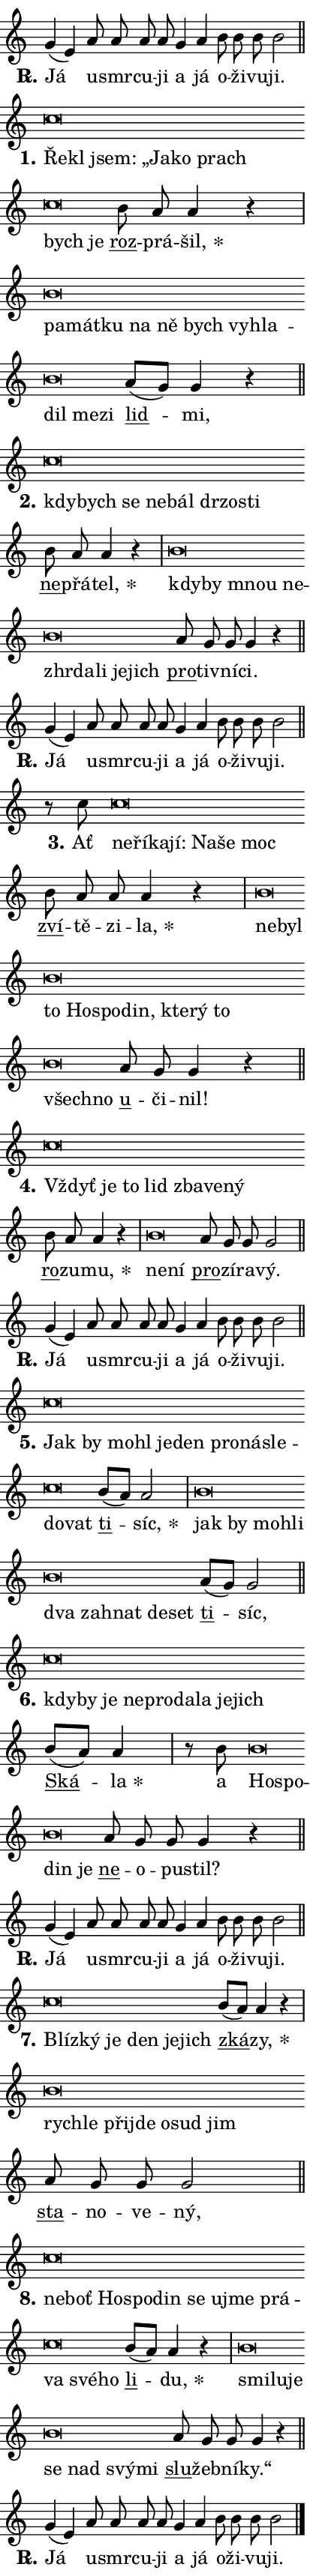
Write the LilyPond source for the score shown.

\version "2.24.0"
\header { tagline = "" }
\paper {
  indent = 0\cm
  top-margin = 0\cm
  right-margin = 0.13\cm % to fit lyric hyphens
  bottom-margin = 0\cm
  left-margin = 0\cm
  paper-width = 7\cm
  page-breaking = #ly:one-page-breaking
  system-system-spacing.basic-distance = #11
  score-system-spacing.basic-distance = #11
  ragged-last = ##f
}


%% Author: Thomas Morley
%% https://lists.gnu.org/archive/html/lilypond-user/2020-05/msg00002.html
#(define (line-position grob)
"Returns position of @var[grob} in current system:
   @code{'start}, if at first time-step
   @code{'end}, if at last time-step
   @code{'middle} otherwise
"
  (let* ((col (ly:item-get-column grob))
         (ln (ly:grob-object col 'left-neighbor))
         (rn (ly:grob-object col 'right-neighbor))
         (col-to-check-left (if (ly:grob? ln) ln col))
         (col-to-check-right (if (ly:grob? rn) rn col))
         (break-dir-left
           (and
             (ly:grob-property col-to-check-left 'non-musical #f)
             (ly:item-break-dir col-to-check-left)))
         (break-dir-right
           (and
             (ly:grob-property col-to-check-right 'non-musical #f)
             (ly:item-break-dir col-to-check-right))))
        (cond ((eqv? 1 break-dir-left) 'start)
              ((eqv? -1 break-dir-right) 'end)
              (else 'middle))))

#(define (tranparent-at-line-position vctor)
  (lambda (grob)
  "Relying on @code{line-position} select the relevant enry from @var{vctor}.
Used to determine transparency,"
    (case (line-position grob)
      ((end) (not (vector-ref vctor 0)))
      ((middle) (not (vector-ref vctor 1)))
      ((start) (not (vector-ref vctor 2))))))

noteHeadBreakVisibility =
#(define-music-function (break-visibility)(vector?)
"Makes @code{NoteHead}s transparent relying on @var{break-visibility}"
#{
  \override NoteHead.transparent =
    #(tranparent-at-line-position break-visibility)
#})

#(define delete-ledgers-for-transparent-note-heads
  (lambda (grob)
    "Reads whether a @code{NoteHead} is transparent.
If so this @code{NoteHead} is removed from @code{'note-heads} from
@var{grob}, which is supposed to be @code{LedgerLineSpanner}.
As a result ledgers are not printed for this @code{NoteHead}"
    (let* ((nhds-array (ly:grob-object grob 'note-heads))
           (nhds-list
             (if (ly:grob-array? nhds-array)
                 (ly:grob-array->list nhds-array)
                 '()))
           ;; Relies on the transparent-property being done before
           ;; Staff.LedgerLineSpanner.after-line-breaking is executed.
           ;; This is fragile ...
           (to-keep
             (remove
               (lambda (nhd)
                 (ly:grob-property nhd 'transparent #f))
               nhds-list)))
      ;; TODO find a better method to iterate over grob-arrays, similiar
      ;; to filter/remove etc for lists
      ;; For now rebuilt from scratch
      (set! (ly:grob-object grob 'note-heads)  '())
      (for-each
        (lambda (nhd)
          (ly:pointer-group-interface::add-grob grob 'note-heads nhd))
        to-keep))))

squashNotes = {
  \override NoteHead.X-extent = #'(-0.2 . 0.2)
  \override NoteHead.Y-extent = #'(-0.75 . 0)
  \override NoteHead.stencil =
    #(lambda (grob)
       (let ((pos (ly:grob-property grob 'staff-position)))
         (begin
           (if (< pos -7) (display "ERROR: Lower brevis then expected\n") (display ""))
           (if (<= pos -6) ly:text-interface::print ly:note-head::print))))
}
unSquashNotes = {
  \revert NoteHead.X-extent
  \revert NoteHead.Y-extent
  \revert NoteHead.stencil
}

hideNotes = \noteHeadBreakVisibility #begin-of-line-visible
unHideNotes = \noteHeadBreakVisibility #all-visible

% work-around for resetting accidentals
% https://lilypond.org/doc/v2.23/Documentation/notation/displaying-rhythms#unmetered-music
cadenzaMeasure = {
  \cadenzaOff
  \partial 1024 s1024
  \cadenzaOn
}

#(define-markup-command (accent layout props text) (markup?)
  "Underline accented syllable"
  (interpret-markup layout props
    #{\markup \override #'(offset . 4.3) \underline { #text }#}))

responsum = \markup \concat {
  "R" \hspace #-1.05 \path #0.1 #'((moveto 0 0.07) (lineto 0.9 0.8)) \hspace #0.05 "."
}

spaceSize = #0.6828661417322834 % exact space size for TeX Gyre Schola

\layout {
  \context {
    \Staff
    \remove "Time_signature_engraver"
    \override LedgerLineSpanner.after-line-breaking = #delete-ledgers-for-transparent-note-heads
  }
  \context {
    \Lyrics {
      \override LyricSpace.minimum-distance = \spaceSize
      \override LyricText.font-name = #"TeX Gyre Schola"
      \override LyricText.font-size = 1
      \override StanzaNumber.font-name = #"TeX Gyre Schola Bold"
      \override StanzaNumber.font-size = 1
    }
  }
  \context {
    \Score 
    \override NoteHead.text =
      #(lambda (grob) 
        (let ((pos (ly:grob-property grob 'staff-position)))
          #{\markup {
            \combine
              \halign #-0.55 \raise #(if (= pos -6) 0 0.5) \override #'(thickness . 2) \draw-line #'(3.2 . 0)
              \musicglyph "noteheads.sM1"
          }#}))
  }
}

% magnetic-lyrics.ily
%
%   written by
%     Jean Abou Samra <jean@abou-samra.fr>
%     Werner Lemberg <wl@gnu.org>
%
%   adapted by
%     Jiri Hon <jiri.hon@gmail.com>
%
% Version 2022-Apr-15

% https://www.mail-archive.com/lilypond-user@gnu.org/msg149350.html

#(define (Left_hyphen_pointer_engraver context)
   "Collect syllable-hyphen-syllable occurrences in lyrics and store
them in properties.  This engraver only looks to the left.  For
example, if the lyrics input is @code{foo -- bar}, it does the
following.

@itemize @bullet
@item
Set the @code{text} property of the @code{LyricHyphen} grob between
@q{foo} and @q{bar} to @code{foo}.

@item
Set the @code{left-hyphen} property of the @code{LyricText} grob with
text @q{foo} to the @code{LyricHyphen} grob between @q{foo} and
@q{bar}.
@end itemize

Use this auxiliary engraver in combination with the
@code{lyric-@/text::@/apply-@/magnetic-@/offset!} hook."
   (let ((hyphen #f)
         (text #f))
     (make-engraver
      (acknowledgers
       ((lyric-syllable-interface engraver grob source-engraver)
        (set! text grob)))
      (end-acknowledgers
       ((lyric-hyphen-interface engraver grob source-engraver)
        ;(when (not (grob::has-interface grob 'lyric-space-interface))
          (set! hyphen grob)));)
      ((stop-translation-timestep engraver)
       (when (and text hyphen)
         (ly:grob-set-object! text 'left-hyphen hyphen))
       (set! text #f)
       (set! hyphen #f)))))

#(define (lyric-text::apply-magnetic-offset! grob)
   "If the space between two syllables is less than the value in
property @code{LyricText@/.details@/.squash-threshold}, move the right
syllable to the left so that it gets concatenated with the left
syllable.

Use this function as a hook for
@code{LyricText@/.after-@/line-@/breaking} if the
@code{Left_@/hyphen_@/pointer_@/engraver} is active."
   (let ((hyphen (ly:grob-object grob 'left-hyphen #f)))
     (when hyphen
       (let ((left-text (ly:spanner-bound hyphen LEFT)))
         (when (grob::has-interface left-text 'lyric-syllable-interface)
           (let* ((common (ly:grob-common-refpoint grob left-text X))
                  (this-x-ext (ly:grob-extent grob common X))
                  (left-x-ext
                   (begin
                     ;; Trigger magnetism for left-text.
                     (ly:grob-property left-text 'after-line-breaking)
                     (ly:grob-extent left-text common X)))
                  ;; `delta` is the gap width between two syllables.
                  (delta (- (interval-start this-x-ext)
                            (interval-end left-x-ext)))
                  (details (ly:grob-property grob 'details))
                  (threshold (assoc-get 'squash-threshold details 0.2)))
             (when (< delta threshold)
               (let* (;; We have to manipulate the input text so that
                      ;; ligatures crossing syllable boundaries are not
                      ;; disabled.  For languages based on the Latin
                      ;; script this is essentially a beautification.
                      ;; However, for non-Western scripts it can be a
                      ;; necessity.
                      (lt (ly:grob-property left-text 'text))
                      (rt (ly:grob-property grob 'text))
                      (is-space (grob::has-interface hyphen 'lyric-space-interface))
                      (space (if is-space " " ""))
                      (extra-delta (if is-space spaceSize 0))
                      ;; Append new syllable.
                      (ltrt-space (if (and (string? lt) (string? rt))
                                (string-append lt space rt)
                                (make-concat-markup (list lt space rt))))
                      ;; Right-align `ltrt` to the right side.
                      (ltrt-space-markup (grob-interpret-markup
                               grob
                               (make-translate-markup
                                (cons (interval-length this-x-ext) 0)
                                (make-right-align-markup ltrt-space)))))
                 (begin
                   ;; Don't print `left-text`.
                   (ly:grob-set-property! left-text 'stencil #f)
                   ;; Set text and stencil (which holds all collected
                   ;; syllables so far) and shift it to the left.
                   (ly:grob-set-property! grob 'text ltrt-space)
                   (ly:grob-set-property! grob 'stencil ltrt-space-markup)
                   (ly:grob-translate-axis! grob (- (- delta extra-delta)) X))))))))))


#(define (lyric-hyphen::displace-bounds-first grob)
   ;; Make very sure this callback isn't triggered too early.
   (let ((left (ly:spanner-bound grob LEFT))
         (right (ly:spanner-bound grob RIGHT)))
     (ly:grob-property left 'after-line-breaking)
     (ly:grob-property right 'after-line-breaking)
     (ly:lyric-hyphen::print grob)))

squashThreshold = #0.4

\layout {
  \context {
    \Lyrics
    \consists #Left_hyphen_pointer_engraver
    \override LyricText.after-line-breaking =
      #lyric-text::apply-magnetic-offset!
    \override LyricHyphen.stencil = #lyric-hyphen::displace-bounds-first
    \override LyricText.details.squash-threshold = \squashThreshold
    \override LyricHyphen.minimum-distance = 0
    \override LyricHyphen.minimum-length = \squashThreshold
  }
}

squashText = \override LyricText.details.squash-threshold = 9999
unSquashText = \override LyricText.details.squash-threshold = \squashThreshold

leftText = \override LyricText.self-alignment-X = #LEFT
unLeftText = \revert LyricText.self-alignment-X

starOffset = #(lambda (grob) 
                (let ((x_offset (ly:self-alignment-interface::aligned-on-x-parent grob)))
                  (if (= x_offset 0) 0 (+ x_offset 1.2))))

star = #(define-music-function (syllable)(string?)
"Append star separator at the end of a syllable"
#{
  \once \override LyricText.X-offset = #starOffset
  \lyricmode { \markup {
    #syllable
    \override #'((font-name . "TeX Gyre Schola Bold")) \hspace #0.2 \lower #0.65 \larger "*"
  } }
#})

starAccent = #(define-music-function (syllable)(string?)
"Append star separator at the end of a syllable and make accent"
#{
  \once \override LyricText.X-offset = #starOffset
  \lyricmode { \markup {
    \accent #syllable
    \override #'((font-name . "TeX Gyre Schola Bold")) \hspace #0.2 \lower #0.65 \larger "*"
  } }
#})

breath = #(define-music-function (syllable)(string?)
"Append breathing indicator at the end of a syllable"
#{
  \lyricmode { \markup { #syllable "+" } }
#})

optionalBreath = #(define-music-function (syllable)(string?)
"Append optional breathing indicator at the end of a syllable"
#{
  \lyricmode { \markup { #syllable "(+)" } }
#})


\score {
    <<
        \new Voice = "melody" { \cadenzaOn \key c \major \relative { g'4( e) a8 a a a \bar "" g4 a \bar "" b8 b b b2 \cadenzaMeasure \bar "||" \break } }
        \new Lyrics \lyricsto "melody" { \lyricmode { \set stanza = \responsum
Já u -- smr -- cu -- ji a já o -- ži -- vu -- ji. } }
    >>
    \layout {}
}

\score {
    <<
        \new Voice = "melody" { \cadenzaOn \key c \major \relative { \squashNotes c''\breve*1/16 \hideNotes \breve*1/16 \bar "" \breve*1/16 \bar "" \breve*1/16 \bar "" \breve*1/16 \bar "" \breve*1/16 \bar "" \breve*1/16 \breve*1/16 \bar "" \unHideNotes \unSquashNotes \bar "" b8 a a4 r \cadenzaMeasure \bar "|" \squashNotes b\breve*1/16 \hideNotes \breve*1/16 \bar "" \breve*1/16 \bar "" \breve*1/16 \bar "" \breve*1/16 \bar "" \breve*1/16 \bar "" \breve*1/16 \bar "" \breve*1/16 \bar "" \breve*1/16 \bar "" \breve*1/16 \breve*1/16 \bar "" \unHideNotes \unSquashNotes \bar "" a8[( g)] g4 r \cadenzaMeasure \bar "||" \break } }
        \new Lyrics \lyricsto "melody" { \lyricmode { \set stanza = "1."
\leftText Ře -- \squashText kl jsem: „Ja -- ko prach bych je \unLeftText \unSquashText \markup \accent roz -- prá -- \star šil, \leftText pa -- \squashText mát -- ku na ně bych vy -- hla -- dil me -- zi \unLeftText \unSquashText \markup \accent lid -- mi, } }
    >>
    \layout {}
}

\score {
    <<
        \new Voice = "melody" { \cadenzaOn \key c \major \relative { \squashNotes c''\breve*1/16 \hideNotes \breve*1/16 \bar "" \breve*1/16 \bar "" \breve*1/16 \bar "" \breve*1/16 \bar "" \breve*1/16 \bar "" \breve*1/16 \breve*1/16 \bar "" \unHideNotes \unSquashNotes \bar "" b8 a a4 r \cadenzaMeasure \bar "|" \squashNotes b\breve*1/16 \hideNotes \breve*1/16 \bar "" \breve*1/16 \bar "" \breve*1/16 \bar "" \breve*1/16 \bar "" \breve*1/16 \bar "" \breve*1/16 \bar "" \breve*1/16 \breve*1/16 \bar "" \unHideNotes \unSquashNotes \bar "" a8 g g g4 r \cadenzaMeasure \bar "||" \break } }
        \new Lyrics \lyricsto "melody" { \lyricmode { \set stanza = "2."
\leftText kdy -- \squashText bych se ne -- bál dr -- zo -- sti \unLeftText \unSquashText \markup \accent ne -- přá -- \star tel, \leftText kdy -- \squashText by mnou ne -- zhr -- da -- li je -- jich \unLeftText \unSquashText \markup \accent pro -- tiv -- ní -- ci. } }
    >>
    \layout {}
}

\score {
    <<
        \new Voice = "melody" { \cadenzaOn \key c \major \relative { g'4( e) a8 a a a \bar "" g4 a \bar "" b8 b b b2 \cadenzaMeasure \bar "||" \break } }
        \new Lyrics \lyricsto "melody" { \lyricmode { \set stanza = \responsum
Já u -- smr -- cu -- ji a já o -- ži -- vu -- ji. } }
    >>
    \layout {}
}

\score {
    <<
        \new Voice = "melody" { \cadenzaOn \key c \major \relative { r8 c''8 \squashNotes c\breve*1/16 \hideNotes \breve*1/16 \bar "" \breve*1/16 \bar "" \breve*1/16 \bar "" \breve*1/16 \bar "" \breve*1/16 \breve*1/16 \bar "" \unHideNotes \unSquashNotes \bar "" b8 a a a4 r \cadenzaMeasure \bar "|" \squashNotes b\breve*1/16 \hideNotes \breve*1/16 \bar "" \breve*1/16 \bar "" \breve*1/16 \bar "" \breve*1/16 \bar "" \breve*1/16 \bar "" \breve*1/16 \bar "" \breve*1/16 \bar "" \breve*1/16 \bar "" \breve*1/16 \breve*1/16 \bar "" \unHideNotes \unSquashNotes \bar "" a8 g g4 r \cadenzaMeasure \bar "||" \break } }
        \new Lyrics \lyricsto "melody" { \lyricmode { \set stanza = "3."
Ať \leftText ne -- \squashText ří -- ka -- jí: Na -- še moc \unLeftText \unSquashText \markup \accent zví -- tě -- zi -- \star la, \leftText ne -- \squashText byl to Ho -- spo -- din, kte -- rý to všech -- no \unLeftText \unSquashText \markup \accent u -- či -- nil! } }
    >>
    \layout {}
}

\score {
    <<
        \new Voice = "melody" { \cadenzaOn \key c \major \relative { \squashNotes c''\breve*1/16 \hideNotes \breve*1/16 \bar "" \breve*1/16 \bar "" \breve*1/16 \bar "" \breve*1/16 \bar "" \breve*1/16 \breve*1/16 \bar "" \unHideNotes \unSquashNotes \bar "" b8 a a4 r \cadenzaMeasure \bar "|" \squashNotes b\breve*1/16 \hideNotes \breve*1/16 \bar "" \unHideNotes \unSquashNotes \bar "" a8 g g g2 \cadenzaMeasure \bar "||" \break } }
        \new Lyrics \lyricsto "melody" { \lyricmode { \set stanza = "4."
\leftText Vždyť \squashText je to lid zba -- ve -- ný \unLeftText \unSquashText \markup \accent ro -- zu -- \star mu, \leftText ne -- \squashText ní \unLeftText \unSquashText \markup \accent pro -- zí -- ra -- vý. } }
    >>
    \layout {}
}

\score {
    <<
        \new Voice = "melody" { \cadenzaOn \key c \major \relative { g'4( e) a8 a a a \bar "" g4 a \bar "" b8 b b b2 \cadenzaMeasure \bar "||" \break } }
        \new Lyrics \lyricsto "melody" { \lyricmode { \set stanza = \responsum
Já u -- smr -- cu -- ji a já o -- ži -- vu -- ji. } }
    >>
    \layout {}
}

\score {
    <<
        \new Voice = "melody" { \cadenzaOn \key c \major \relative { \squashNotes c''\breve*1/16 \hideNotes \breve*1/16 \bar "" \breve*1/16 \bar "" \breve*1/16 \bar "" \breve*1/16 \bar "" \breve*1/16 \bar "" \breve*1/16 \bar "" \breve*1/16 \bar "" \breve*1/16 \bar "" \breve*1/16 \breve*1/16 \bar "" \unHideNotes \unSquashNotes \bar "" b8[( a)] a2 \cadenzaMeasure \bar "|" \squashNotes b\breve*1/16 \hideNotes \breve*1/16 \bar "" \breve*1/16 \bar "" \breve*1/16 \bar "" \breve*1/16 \bar "" \breve*1/16 \bar "" \breve*1/16 \bar "" \breve*1/16 \breve*1/16 \bar "" \unHideNotes \unSquashNotes \bar "" a8[( g)] g2 \cadenzaMeasure \bar "||" \break } }
        \new Lyrics \lyricsto "melody" { \lyricmode { \set stanza = "5."
\leftText Jak \squashText by mo -- hl je -- den pro -- ná -- sle -- do -- vat \unLeftText \unSquashText \markup \accent ti -- \star síc, \leftText jak \squashText by mo -- hli dva za -- hnat de -- set \unLeftText \unSquashText \markup \accent ti -- síc, } }
    >>
    \layout {}
}

\score {
    <<
        \new Voice = "melody" { \cadenzaOn \key c \major \relative { \squashNotes c''\breve*1/16 \hideNotes \breve*1/16 \bar "" \breve*1/16 \bar "" \breve*1/16 \bar "" \breve*1/16 \bar "" \breve*1/16 \bar "" \breve*1/16 \bar "" \breve*1/16 \breve*1/16 \bar "" \unHideNotes \unSquashNotes \bar "" b8[( a)] a4 \cadenzaMeasure \bar "|" r8 b8 \squashNotes b\breve*1/16 \hideNotes \breve*1/16 \bar "" \breve*1/16 \breve*1/16 \bar "" \unHideNotes \unSquashNotes \bar "" a8 g g g4 r \cadenzaMeasure \bar "||" \break } }
        \new Lyrics \lyricsto "melody" { \lyricmode { \set stanza = "6."
\leftText kdy -- \squashText by je ne -- pro -- da -- la je -- jich \unLeftText \unSquashText \markup \accent Ská -- \star la a \leftText Ho -- \squashText spo -- din je \unLeftText \unSquashText \markup \accent ne -- o -- pu -- stil? } }
    >>
    \layout {}
}

\score {
    <<
        \new Voice = "melody" { \cadenzaOn \key c \major \relative { g'4( e) a8 a a a \bar "" g4 a \bar "" b8 b b b2 \cadenzaMeasure \bar "||" \break } }
        \new Lyrics \lyricsto "melody" { \lyricmode { \set stanza = \responsum
Já u -- smr -- cu -- ji a já o -- ži -- vu -- ji. } }
    >>
    \layout {}
}

\score {
    <<
        \new Voice = "melody" { \cadenzaOn \key c \major \relative { \squashNotes c''\breve*1/16 \hideNotes \breve*1/16 \bar "" \breve*1/16 \bar "" \breve*1/16 \bar "" \breve*1/16 \breve*1/16 \bar "" \unHideNotes \unSquashNotes \bar "" b8[( a)] a4 r \cadenzaMeasure \bar "|" \squashNotes b\breve*1/16 \hideNotes \breve*1/16 \bar "" \breve*1/16 \bar "" \breve*1/16 \bar "" \breve*1/16 \bar "" \breve*1/16 \breve*1/16 \bar "" \unHideNotes \unSquashNotes \bar "" a8 g g g2 \cadenzaMeasure \bar "||" \break } }
        \new Lyrics \lyricsto "melody" { \lyricmode { \set stanza = "7."
\leftText Blíz -- \squashText ký je den je -- jich \unLeftText \unSquashText \markup \accent zká -- \star zy, \leftText rych -- \squashText le při -- jde o -- sud jim \unLeftText \unSquashText \markup \accent sta -- no -- ve -- ný, } }
    >>
    \layout {}
}

\score {
    <<
        \new Voice = "melody" { \cadenzaOn \key c \major \relative { \squashNotes c''\breve*1/16 \hideNotes \breve*1/16 \bar "" \breve*1/16 \bar "" \breve*1/16 \bar "" \breve*1/16 \bar "" \breve*1/16 \bar "" \breve*1/16 \bar "" \breve*1/16 \bar "" \breve*1/16 \bar "" \breve*1/16 \bar "" \breve*1/16 \breve*1/16 \bar "" \unHideNotes \unSquashNotes \bar "" b8[( a)] a4 r \cadenzaMeasure \bar "|" \squashNotes b\breve*1/16 \hideNotes \breve*1/16 \bar "" \breve*1/16 \bar "" \breve*1/16 \bar "" \breve*1/16 \bar "" \breve*1/16 \breve*1/16 \bar "" \unHideNotes \unSquashNotes \bar "" a8 g g g4 r \cadenzaMeasure \bar "||" \break } }
        \new Lyrics \lyricsto "melody" { \lyricmode { \set stanza = "8."
\leftText ne -- \squashText boť Ho -- spo -- din se u -- jme prá -- va své -- ho \unLeftText \unSquashText \markup \accent li -- \star du, \leftText smi -- \squashText lu -- je se nad svý -- mi \unLeftText \unSquashText \markup \accent slu -- žeb -- ní -- ky.“ } }
    >>
    \layout {}
}

\score {
    <<
        \new Voice = "melody" { \cadenzaOn \key c \major \relative { g'4( e) a8 a a a \bar "" g4 a \bar "" b8 b b b2 \cadenzaMeasure \bar "||" \break } \bar "|." }
        \new Lyrics \lyricsto "melody" { \lyricmode { \set stanza = \responsum
Já u -- smr -- cu -- ji a já o -- ži -- vu -- ji. } }
    >>
    \layout {}
}
